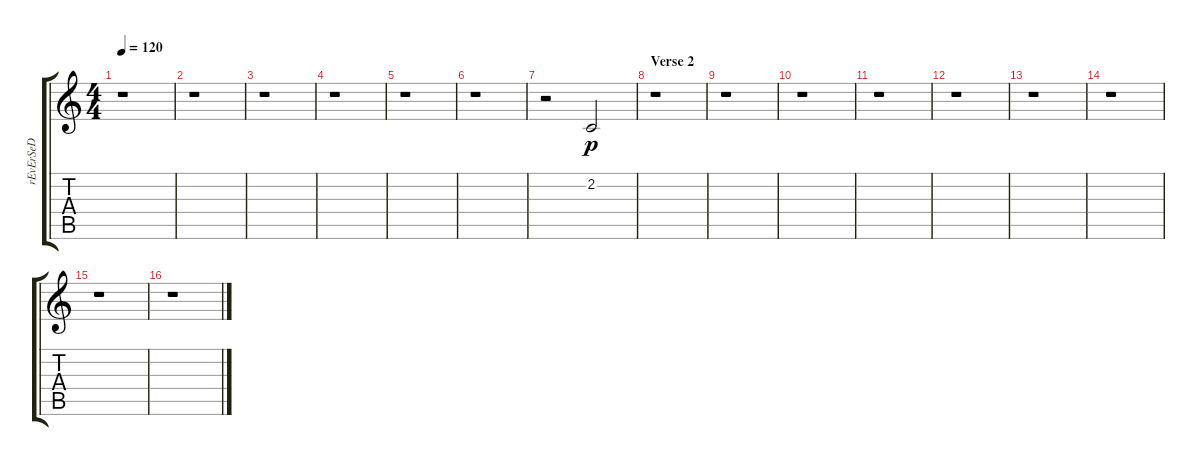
\track ("rEvErSeD" "rEvErSeD") {instrument reversecymbal}
\staff {score tabs}
\tuning (Eb4 Bb3 Gb3 Db3 Ab2 Db2) {hide}
\ts (4 4)
\tempo 120
\clef g2
\ks c
r.1{dy p} |
r.1 |
r.1 |
r.1 |
r.1 |
r.1 |
r.2 2.2.2 |
\section ("" "Verse 2")
r.1 |
r.1 |
r.1 |
r.1 |
r.1 |
r.1 |
r.1 |
r.1 |
r.1
